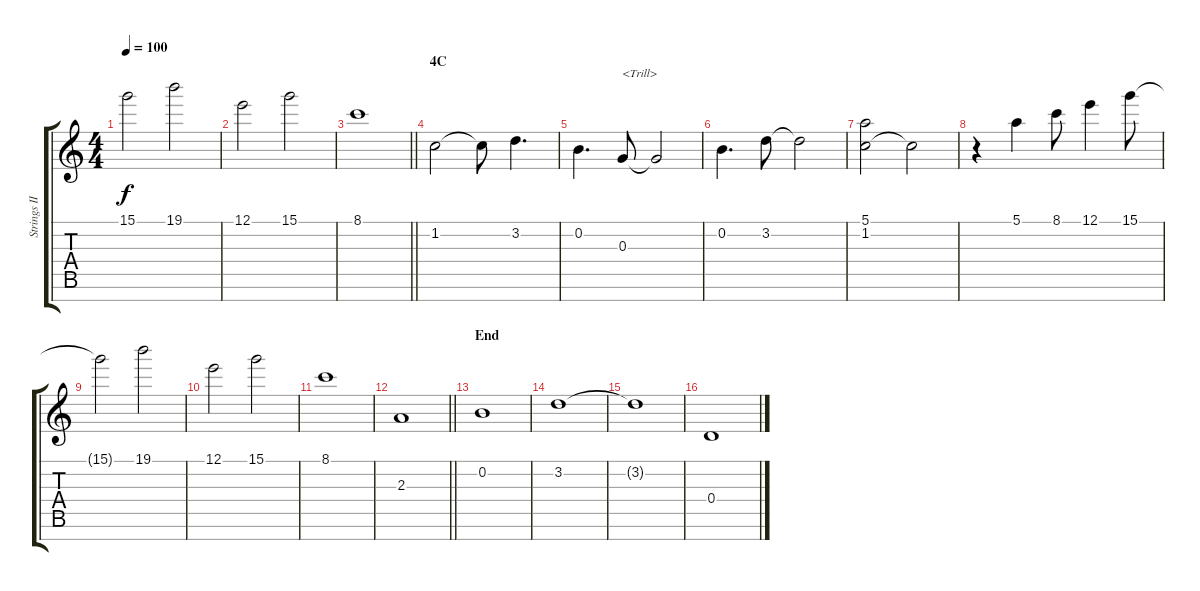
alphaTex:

\track ("Strings II" "Strings II") {instrument stringensemble1}
\staff {score tabs}
\tuning (E5 B4 G4 D4 A3 E3 B2) {hide}
\ts (4 4)
\tempo 100
\clef g2
\ks c
15.1{t}.2{dy f} 19.1.2 |
12.1.2 15.1.2 |
\barLineRight lightlight
8.1.1 |
\section ("" "4C")
1.2.2 1.2{t}.8 3.2.4{d} |
0.2.4{d} 0.3.8{txt "<Trill>"} 0.3{t}.2 |
0.2.4{d} 3.2.8 3.2{t}.2 |
(5.1 1.2).2 1.2{t}.2 |
r.4 5.1.4 8.1.8 12.1.4 15.1.8 |
15.1{t}.2 19.1.2 |
12.1.2 15.1.2 |
8.1.1 |
\barLineRight lightlight
2.3.1 |
\section ("" "End")
0.2.1 |
3.2.1 |
3.2{t}.1 |
0.4.1
